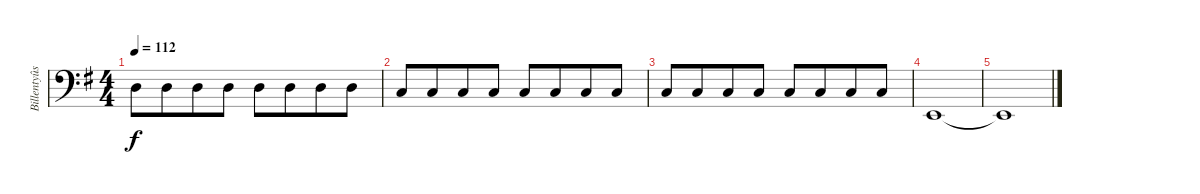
\track ("Billentyûs 3 (Jon Lord)" "Billentyûs") {instrument synthbass1}
\staff {score}
\tuning (C3 G2 D2 A1 E1 B0) {hide}
\ts (4 4)
\tempo 112
\clef f4
\ks g
0.3.8{dy f} 0.3.8{beam merge} 0.3.8 0.3.8 0.3.8 0.3.8{beam merge} 0.3.8 0.3.8 |
3.4.8 3.4.8{beam merge} 3.4.8 3.4.8 3.4.8 3.4.8{beam merge} 3.4.8 3.4.8 |
3.4.8 3.4.8{beam merge} 3.4.8 3.4.8 3.4.8 3.4.8{beam merge} 3.4.8 3.4.8 |
0.5.1 |
0.5{t}.1
